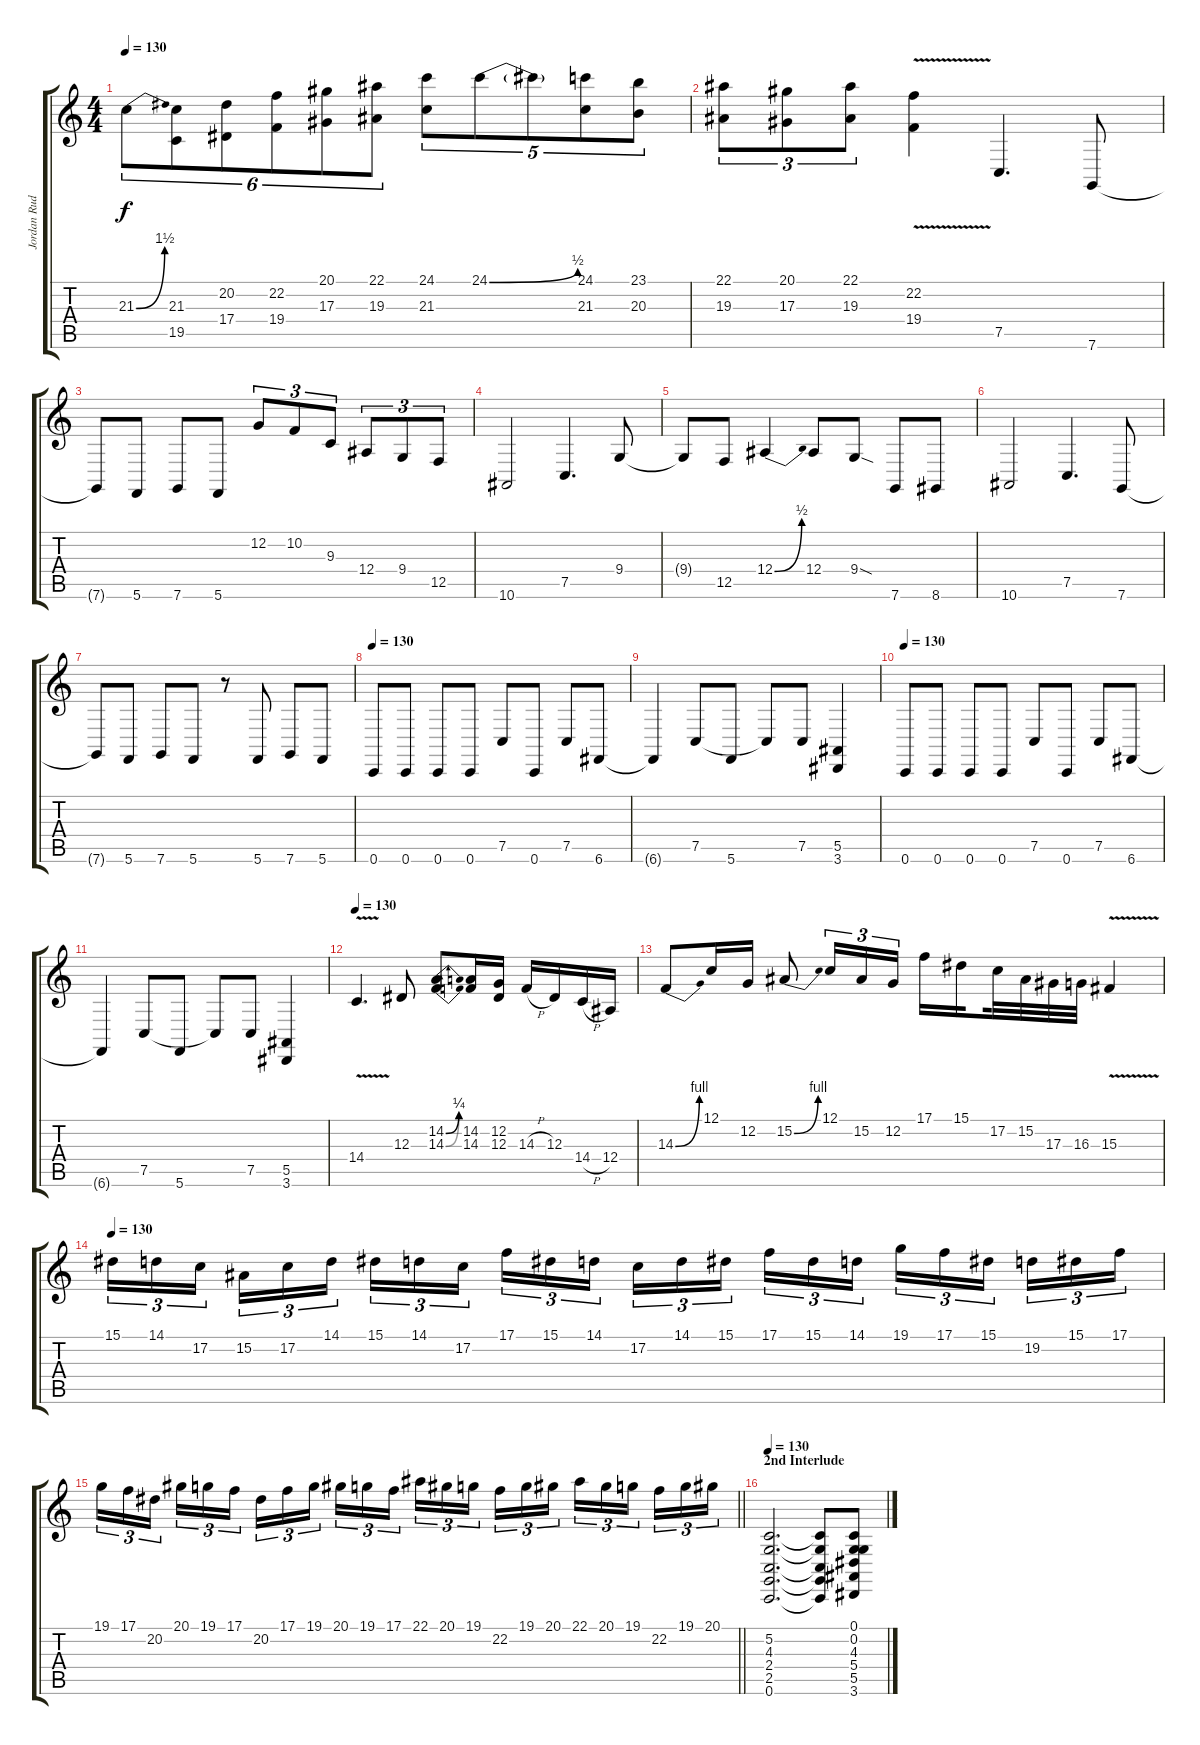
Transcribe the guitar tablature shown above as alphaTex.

\track ("Jordan Rudess" "Jordan Rud") {instrument lead2sawtooth}
\staff {score tabs}
\tuning (C4 G3 Eb3 Bb2 F2 C2) {hide}
\ts (4 4)
\tempo 130
\clef g2
\ks c
21.3{be (bend 0 0 60 6)}.8{tu (6 4) dy f} (21.3 19.5).8{tu (6 4)} (20.2 17.4).8{tu (6 4)} (22.2 19.4).8{tu (6 4)} (20.1 17.3).8{tu (6 4)} (22.1 19.3).8{tu (6 4)} (24.1 21.3).8{tu (5 4)} 24.1{be (bend 0 0 60 2)}.8{tu (5 4)} 24.1{t}.8{tu (5 4)} (24.1 21.3).8{tu (5 4)} (23.1 20.3).8{tu (5 4)} |
(22.1 19.3).8{tu (3 2)} (20.1 17.3).8{tu (3 2)} (22.1 19.3).8{tu (3 2)} (22.2{v} 19.4).4 7.5.4{d} 7.6.8 |
7.6{t}.8 5.6.8 7.6.8 5.6.8 12.2.8{tu (3 2)} 10.2.8{tu (3 2)} 9.3.8{tu (3 2)} 12.4.8{tu (3 2)} 9.4.8{tu (3 2)} 12.5.8{tu (3 2)} |
10.6.2 7.5.4{d} 9.4.8 |
9.4{t}.8 12.5.8 12.4{be (bend 0 0 60 2)}.4 12.4.8 9.4{sod}.8 7.6.8 8.6.8 |
10.6.2 7.5.4{d} 7.6.8 |
7.6{t}.8 5.6.8 7.6.8 5.6.8 r.8 5.6.8 7.6.8 5.6.8 |
\tempo 130
0.6.8 0.6.8 0.6.8 0.6.8 7.5.8 0.6.8 7.5.8 6.6.8 |
6.6{t}.4 7.5.8 5.6.8 7.5{t}.8 7.5.8 (5.5 3.6).4 |
\tempo 130
0.6.8 0.6.8 0.6.8 0.6.8 7.5.8 0.6.8 7.5.8 6.6.8 |
6.6{t}.4 7.5.8 5.6.8 7.5{t}.8 7.5.8 (5.5 3.6).4 |
\tempo 130
14.4{v}.4{d} 12.3.8 (14.2{be (bend 0 0 60 1)} 14.3{be (bend 0 0 60 1)}).8 (14.2 14.3).16 (12.2 12.3).16 14.3{h}.16 12.3.16 14.4{h}.16 12.4.16 |
14.3{be (bend 0 0 60 4)}.8 12.1.16 12.2.16 15.2{be (bend 0 0 60 4)}.8 12.1.16{tu (3 2)} 15.2.16{tu (3 2)} 12.2.16{tu (3 2)} 17.1.16 15.1.16{beam splitsecondary} 17.2.32 15.2.32 17.3.32 16.3.32 15.3{v}.4 |
\tempo 130
15.1.16{tu (3 2)} 14.1.16{tu (3 2)} 17.2.16{tu (3 2) beam splitsecondary} 15.2.16{tu (3 2)} 17.2.16{tu (3 2)} 14.1.16{tu (3 2)} 15.1.16{tu (3 2)} 14.1.16{tu (3 2)} 17.2.16{tu (3 2) beam splitsecondary} 17.1.16{tu (3 2)} 15.1.16{tu (3 2)} 14.1.16{tu (3 2)} 17.2.16{tu (3 2)} 14.1.16{tu (3 2)} 15.1.16{tu (3 2) beam splitsecondary} 17.1.16{tu (3 2)} 15.1.16{tu (3 2)} 14.1.16{tu (3 2)} 19.1.16{tu (3 2)} 17.1.16{tu (3 2)} 15.1.16{tu (3 2) beam splitsecondary} 19.2.16{tu (3 2)} 15.1.16{tu (3 2)} 17.1.16{tu (3 2)} |
\barLineRight lightlight
19.1.16{tu (3 2)} 17.1.16{tu (3 2)} 20.2.16{tu (3 2) beam splitsecondary} 20.1.16{tu (3 2)} 19.1.16{tu (3 2)} 17.1.16{tu (3 2)} 20.2.16{tu (3 2)} 17.1.16{tu (3 2)} 19.1.16{tu (3 2) beam splitsecondary} 20.1.16{tu (3 2)} 19.1.16{tu (3 2)} 17.1.16{tu (3 2)} 22.1.16{tu (3 2)} 20.1.16{tu (3 2)} 19.1.16{tu (3 2) beam splitsecondary} 22.2.16{tu (3 2)} 19.1.16{tu (3 2)} 20.1.16{tu (3 2)} 22.1.16{tu (3 2)} 20.1.16{tu (3 2)} 19.1.16{tu (3 2) beam splitsecondary} 22.2.16{tu (3 2)} 19.1.16{tu (3 2)} 20.1.16{tu (3 2)} |
\section ("" "2nd Interlude")
\tempo 130
(5.2 4.3 2.4 2.5 0.6).2{d volume 14 instrument distortionguitar} (5.2{t} 4.3{t} 2.4{t} 2.5{t} 0.6{t}).8 (0.1 0.2 4.3 5.4 5.5 3.6).8
